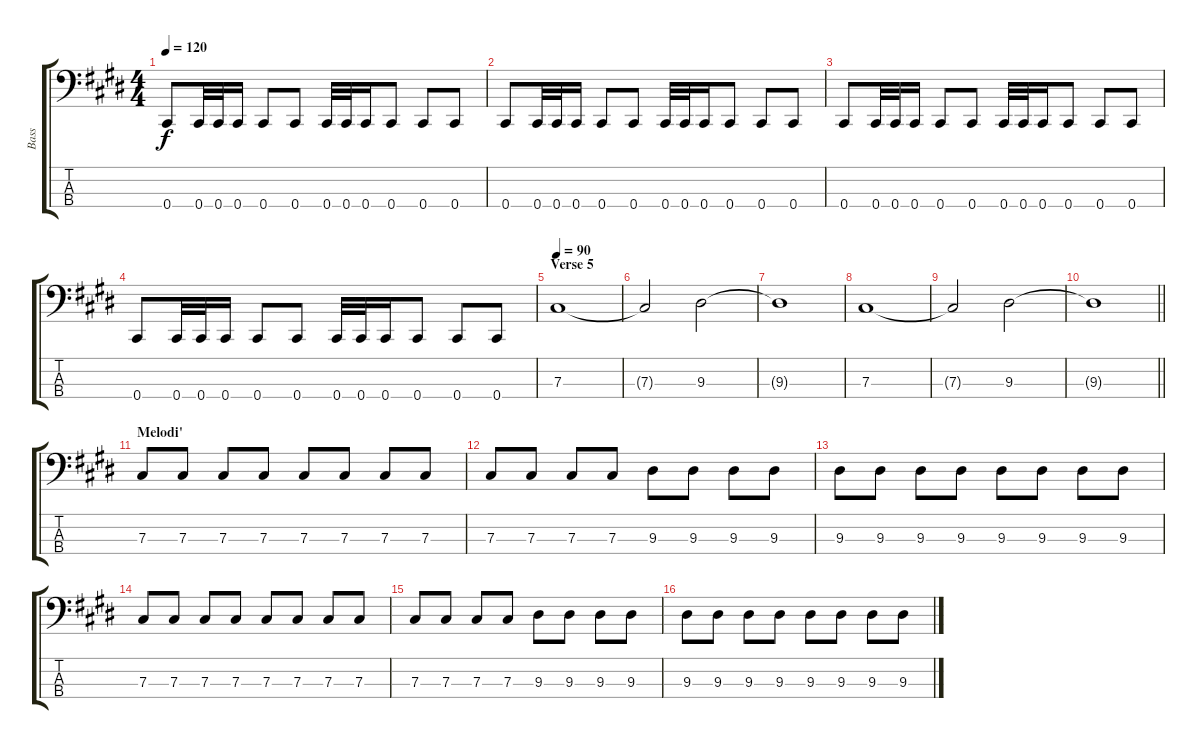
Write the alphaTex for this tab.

\track ("Bass" "Bass") {instrument electricbassfinger}
\staff {score tabs}
\tuning (E2 B1 Gb1 Db1) {hide}
\ts (4 4)
\tempo 120
\clef f4
\ks c#minor
0.4.8{dy f volume 16} 0.4.32 0.4.32 0.4.16 0.4.8 0.4.8 0.4.32 0.4.32 0.4.16 0.4.8 0.4.8 0.4.8 |
0.4.8 0.4.32 0.4.32 0.4.16 0.4.8 0.4.8 0.4.32 0.4.32 0.4.16 0.4.8 0.4.8 0.4.8 |
0.4.8 0.4.32 0.4.32 0.4.16 0.4.8 0.4.8 0.4.32 0.4.32 0.4.16 0.4.8 0.4.8 0.4.8 |
0.4.8 0.4.32 0.4.32 0.4.16 0.4.8 0.4.8 0.4.32 0.4.32 0.4.16 0.4.8 0.4.8 0.4.8 |
\section ("" "Verse 5")
\tempo 90
7.3.1 |
7.3{t}.2 9.3.2 |
9.3{t}.1 |
7.3.1 |
7.3{t}.2 9.3.2 |
\barLineRight lightlight
9.3{t}.1 |
\section ("" "Melodi'")
7.3.8 7.3.8 7.3.8 7.3.8 7.3.8 7.3.8 7.3.8 7.3.8 |
7.3.8 7.3.8 7.3.8 7.3.8 9.3.8 9.3.8 9.3.8 9.3.8 |
9.3.8 9.3.8 9.3.8 9.3.8 9.3.8 9.3.8 9.3.8 9.3.8 |
7.3.8 7.3.8 7.3.8 7.3.8 7.3.8 7.3.8 7.3.8 7.3.8 |
7.3.8 7.3.8 7.3.8 7.3.8 9.3.8 9.3.8 9.3.8 9.3.8 |
9.3.8 9.3.8 9.3.8 9.3.8 9.3.8 9.3.8 9.3.8 9.3.8
